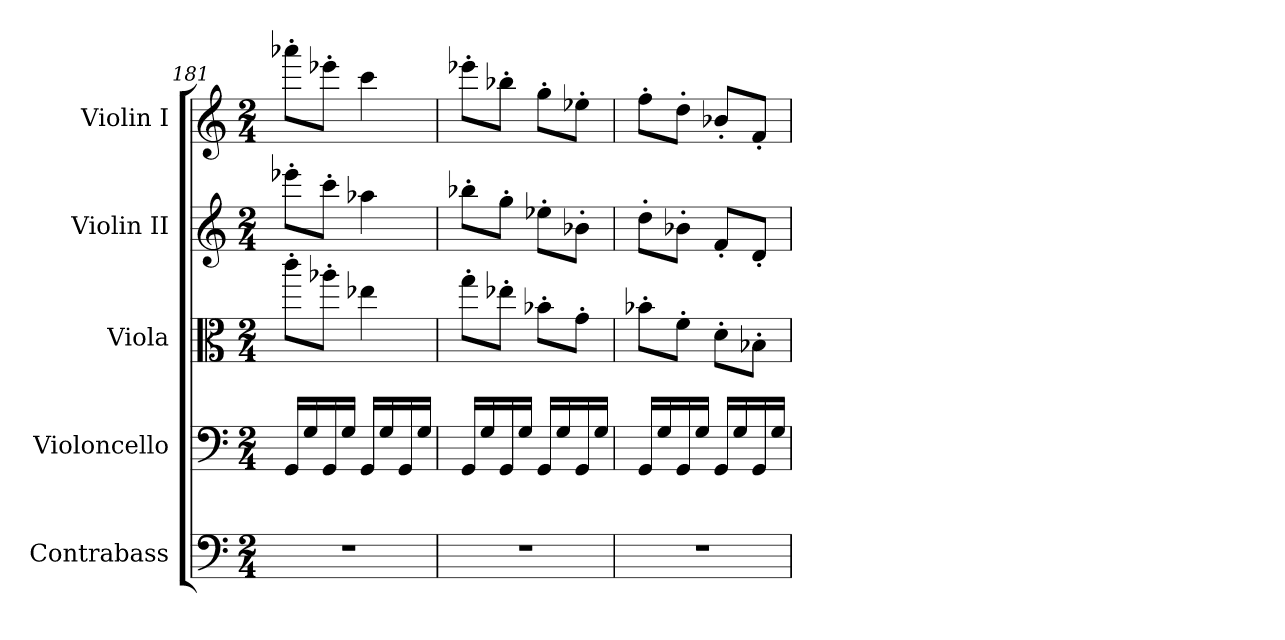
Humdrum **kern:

**kern	**kern	**kern	**kern	**kern
*part5	*part4	*part3	*part2	*part1
*staff5	*staff4	*staff3	*staff2	*staff1
*I"Contrabass	*I"Violoncello	*I"Viola	*I"Violin II	*I"Violin I
*I'Cb.	*I'Vc.	*I'Vla.	*I'Vln. II	*I'Vln. I
*clefF4	*clefF4	*clefC3	*clefG2	*clefG2
*ITrd7c12	*	*	*	*
*k[]	*k[]	*k[]	*k[]	*k[]
*M2/4	*M2/4	*M2/4	*M2/4	*M2/4
=181	=181	=181	=181	=181
2r	16GG/LL	8ccc'\L	8eee-X'\L	8aaa-X'\L
.	16G/	.	.	.
.	16GG/	8aa-X'\J	8ccc'\J	8eee-X'\J
.	16G/JJ	.	.	.
.	16GG/LL	4ee-X\	4aa-X\	4ccc\
.	16G/	.	.	.
.	16GG/	.	.	.
.	16G/JJ	.	.	.
=182	=182	=182	=182	=182
2r	16GG/LL	8gg'\L	8bb-X'\L	8eee-X'\L
.	16G/	.	.	.
.	16GG/	8ee-X'\J	8gg'\J	8bb-X'\J
.	16G/JJ	.	.	.
.	16GG/LL	8b-X'\L	8ee-X'\L	8gg'\L
.	16G/	.	.	.
.	16GG/	8g'\J	8b-X'\J	8ee-X'\J
.	16G/JJ	.	.	.
=183	=183	=183	=183	=183
2r	16GG/LL	8b-X'\L	8dd'\L	8ff'\L
.	16G/	.	.	.
.	16GG/	8f'\J	8b-X'\J	8dd'\J
.	16G/JJ	.	.	.
.	16GG/LL	8d'\L	8f'/L	8b-X'/L
.	16G/	.	.	.
.	16GG/	8B-X'\J	8d'/J	8f'/J
.	16G/JJ	.	.	.
=	=	=	=	=
*-	*-	*-	*-	*-
